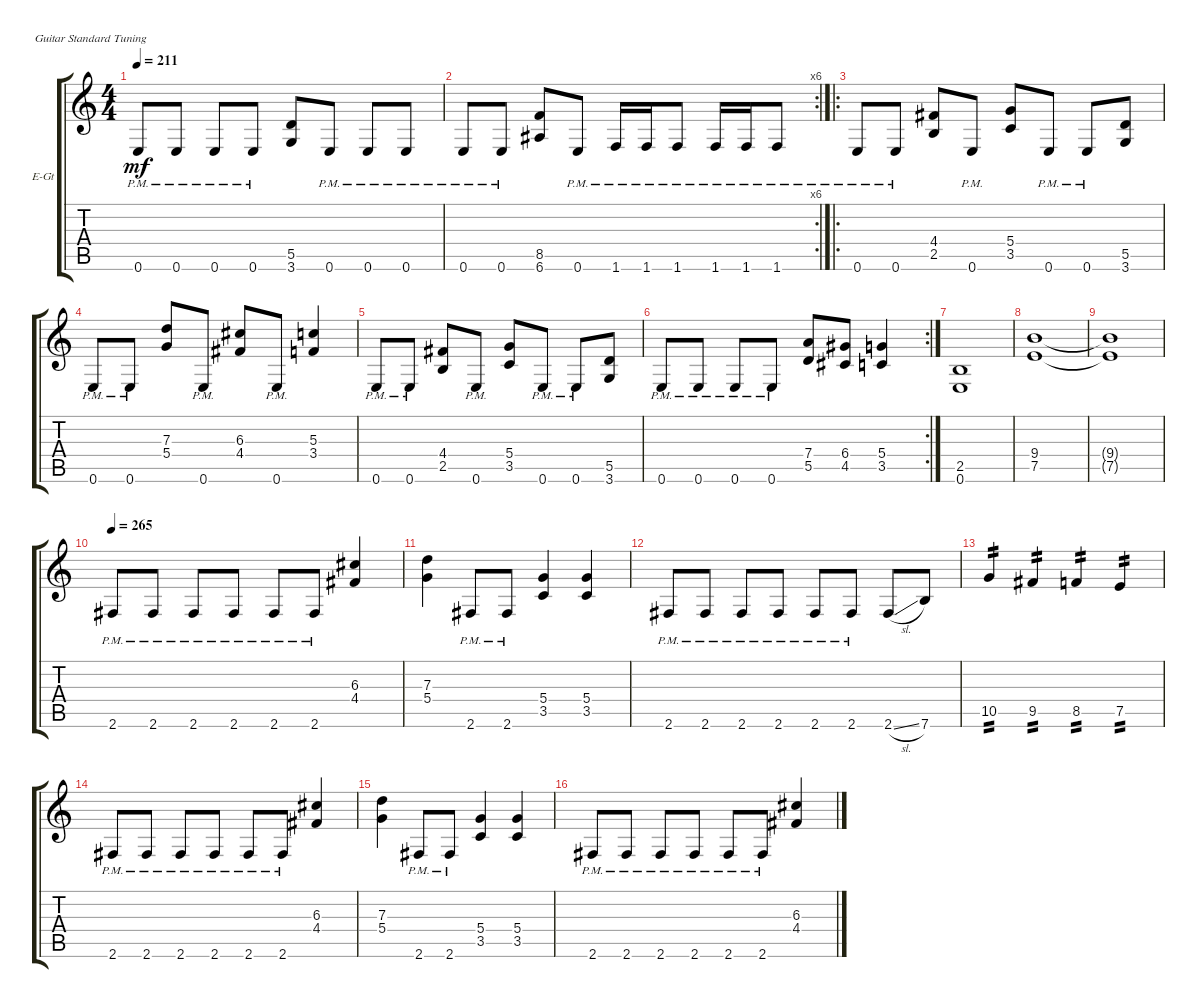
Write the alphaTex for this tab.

\defaultSystemsLayout 4
\bracketExtendMode groupsimilarinstruments
\firstSystemTrackNameOrientation horizontal
\otherSystemsTrackNameOrientation horizontal
\track ("Electric Guitar" "E-Gt") {instrument electricguitarclean}
\staff {score tabs}
\tuning (E4 B3 G3 D3 A2 E2)
\ts (4 4)
\tempo 211
\clef g2
\ks c
0.6{pm}.8{dy mf} 0.6{pm}.8 0.6{pm}.8 0.6{pm}.8 (3.6 5.5).8 0.6{pm}.8 0.6{pm}.8 0.6{pm}.8 |
\rc 6
0.6{pm}.8 0.6{pm}.8 (6.6 8.5).8 0.6{pm}.8 1.6{pm}.16 1.6{pm}.16 1.6{pm}.8 1.6{pm}.16 1.6{pm}.16 1.6{pm}.8 |
\ro
0.6{pm}.8 0.6{pm}.8 (2.5 4.4).8 0.6{pm}.8 (3.5 5.4).8 0.6{pm}.8 0.6{pm}.8 (3.6 5.5).8 |
0.6{pm}.8 0.6{pm}.8 (5.4 7.3).8 0.6{pm}.8 (4.4 6.3).8 0.6{pm}.8 (3.4 5.3).4 |
0.6{pm}.8 0.6{pm}.8 (2.5 4.4).8 0.6{pm}.8 (3.5 5.4).8 0.6{pm}.8 0.6{pm}.8 (3.6 5.5).8 |
\rc 2
0.6{pm}.8 0.6{pm}.8 0.6{pm}.8 0.6{pm}.8 (5.5 7.4).8 (4.5 6.4).8 (3.5 5.4).4 |
(0.6 2.5).1 |
(7.5 9.4).1 |
(7.5{t} 9.4{t}).1 |
\tempo 265
2.6{pm}.8 2.6{pm}.8 2.6{pm}.8 2.6{pm}.8 2.6{pm}.8 2.6{pm}.8 (4.4 6.3).4 |
(5.4 7.3).4 2.6{pm}.8 2.6{pm}.8 (3.5 5.4).4 (3.5 5.4).4 |
2.6{pm}.8 2.6{pm}.8 2.6{pm}.8 2.6{pm}.8 2.6{pm}.8 2.6{pm}.8 2.6{sl}.8 7.6.8 |
10.5.4{tp 2} 9.5.4{tp 2} 8.5.4{tp 2} 7.5.4{tp 2} |
2.6{pm}.8 2.6{pm}.8 2.6{pm}.8 2.6{pm}.8 2.6{pm}.8 2.6{pm}.8 (4.4 6.3).4 |
(5.4 7.3).4 2.6{pm}.8 2.6{pm}.8 (3.5 5.4).4 (3.5 5.4).4 |
2.6{pm}.8 2.6{pm}.8 2.6{pm}.8 2.6{pm}.8 2.6{pm}.8 2.6{pm}.8 (4.4 6.3).4
